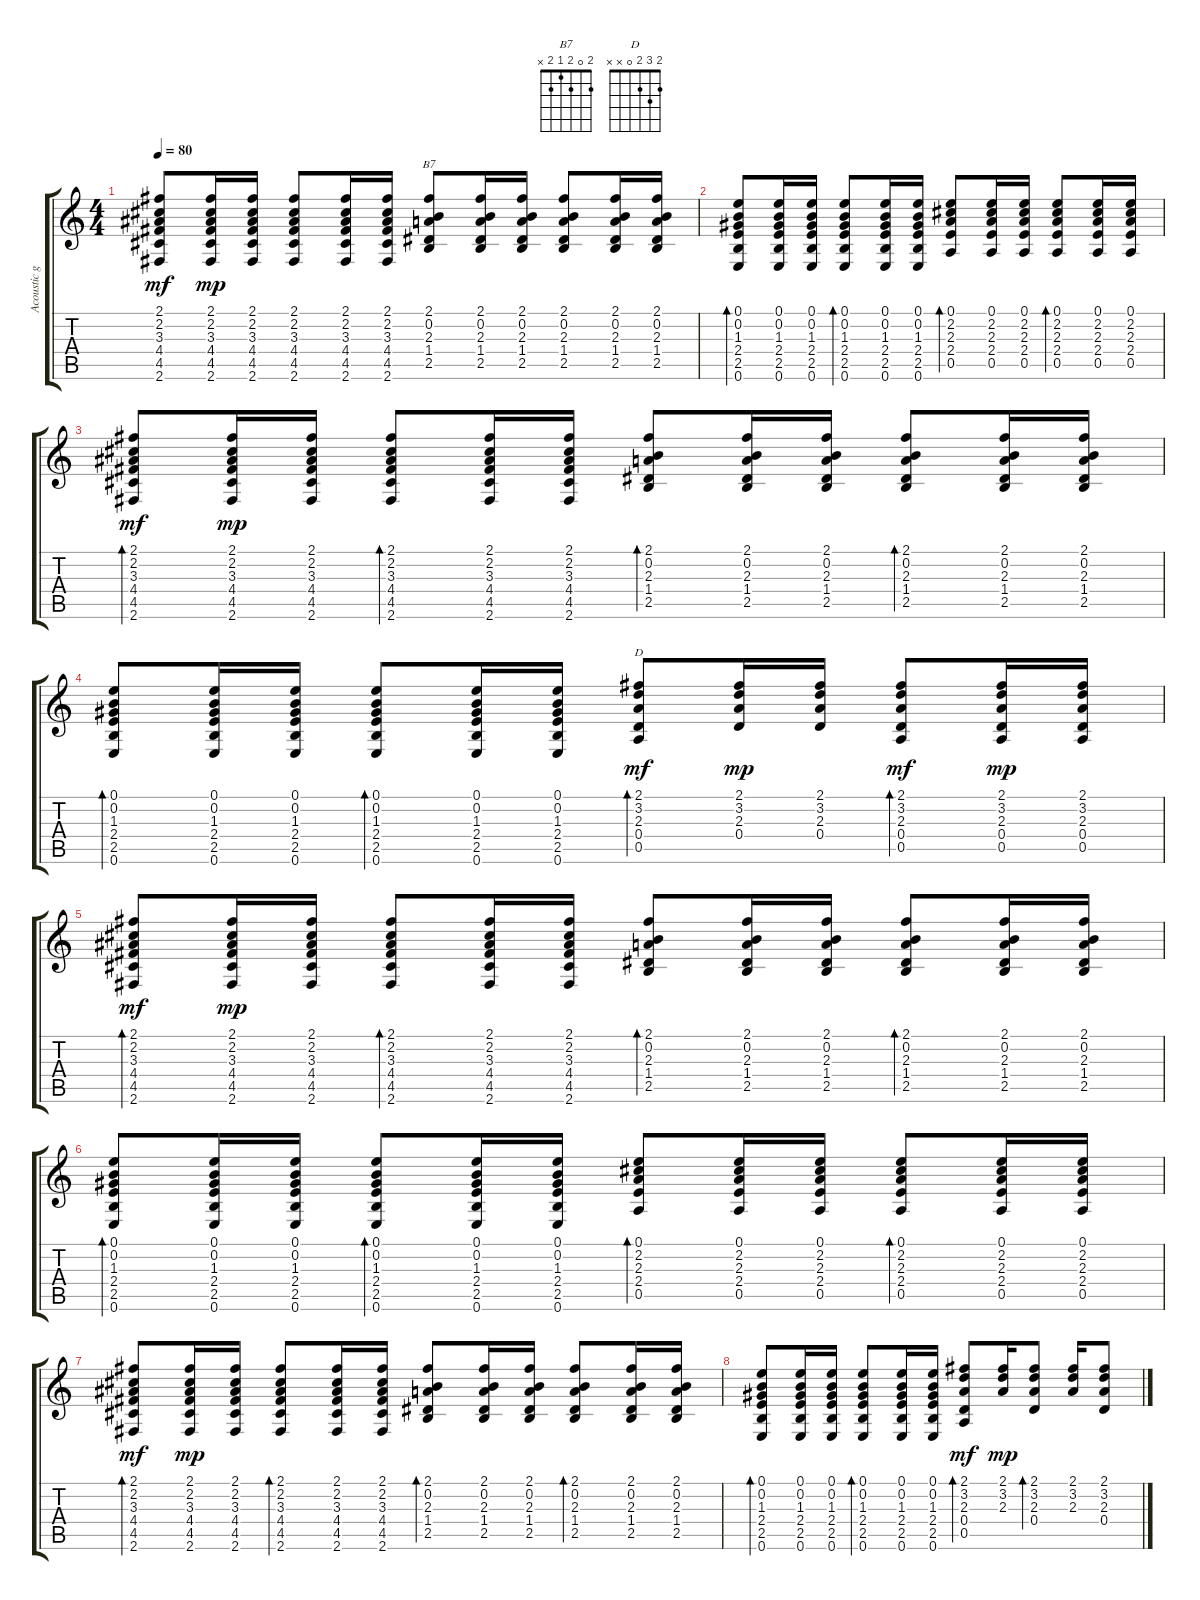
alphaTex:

\track ("Acoustic guitar (steel)" "Acoustic g") {instrument acousticguitarsteel}
\staff {score tabs}
\tuning (E4 B3 G3 D3 A2 E2) {hide}
\chord ("B7" 2 0 2 1 2 x)
\chord ("D" 2 3 2 0 x x)
\ts (4 4)
\tempo 80
\clef g2
\ks c
(2.1 2.2 3.3 4.4 4.5 2.6).8{dy mf} (2.1 2.2 3.3 4.4 4.5 2.6).16{dy mp} (2.1 2.2 3.3 4.4 4.5 2.6).16 (2.1 2.2 3.3 4.4 4.5 2.6).8 (2.1 2.2 3.3 4.4 4.5 2.6).16 (2.1 2.2 3.3 4.4 4.5 2.6).16 (2.1 0.2 2.3 1.4 2.5).8{ch "B7"} (2.1 0.2 2.3 1.4 2.5).16 (2.1 0.2 2.3 1.4 2.5).16 (2.1 0.2 2.3 1.4 2.5).8 (2.1 0.2 2.3 1.4 2.5).16 (2.1 0.2 2.3 1.4 2.5).16 |
(0.1 0.2 1.3 2.4 2.5 0.6).8{bd 30} (0.1 0.2 1.3 2.4 2.5 0.6).16 (0.1 0.2 1.3 2.4 2.5 0.6).16 (0.1 0.2 1.3 2.4 2.5 0.6).8{bd 30} (0.1 0.2 1.3 2.4 2.5 0.6).16 (0.1 0.2 1.3 2.4 2.5 0.6).16 (0.1 2.2 2.3 2.4 0.5).8{bd 30} (0.1 2.2 2.3 2.4 0.5).16 (0.1 2.2 2.3 2.4 0.5).16 (0.1 2.2 2.3 2.4 0.5).8{bd 30} (0.1 2.2 2.3 2.4 0.5).16 (0.1 2.2 2.3 2.4 0.5).16 |
(2.1 2.2 3.3 4.4 4.5 2.6).8{bd 30 dy mf} (2.1 2.2 3.3 4.4 4.5 2.6).16{dy mp} (2.1 2.2 3.3 4.4 4.5 2.6).16 (2.1 2.2 3.3 4.4 4.5 2.6).8{bd 30} (2.1 2.2 3.3 4.4 4.5 2.6).16 (2.1 2.2 3.3 4.4 4.5 2.6).16 (2.1 0.2 2.3 1.4 2.5).8{bd 30} (2.1 0.2 2.3 1.4 2.5).16 (2.1 0.2 2.3 1.4 2.5).16 (2.1 0.2 2.3 1.4 2.5).8{bd 30} (2.1 0.2 2.3 1.4 2.5).16 (2.1 0.2 2.3 1.4 2.5).16 |
(0.1 0.2 1.3 2.4 2.5 0.6).8{bd 30} (0.1 0.2 1.3 2.4 2.5 0.6).16 (0.1 0.2 1.3 2.4 2.5 0.6).16 (0.1 0.2 1.3 2.4 2.5 0.6).8{bd 30} (0.1 0.2 1.3 2.4 2.5 0.6).16 (0.1 0.2 1.3 2.4 2.5 0.6).16 (2.1 3.2 2.3 0.4 0.5).8{bd 30 ch "D" dy mf} (2.1 3.2 2.3 0.4).16{dy mp} (2.1 3.2 2.3 0.4).16 (2.1 3.2 2.3 0.4 0.5).8{bd 30 dy mf} (2.1 3.2 2.3 0.4 0.5).16{dy mp} (2.1 3.2 2.3 0.4 0.5).16 |
(2.1 2.2 3.3 4.4 4.5 2.6).8{bd 30 dy mf} (2.1 2.2 3.3 4.4 4.5 2.6).16{dy mp} (2.1 2.2 3.3 4.4 4.5 2.6).16 (2.1 2.2 3.3 4.4 4.5 2.6).8{bd 30} (2.1 2.2 3.3 4.4 4.5 2.6).16 (2.1 2.2 3.3 4.4 4.5 2.6).16 (2.1 0.2 2.3 1.4 2.5).8{bd 30} (2.1 0.2 2.3 1.4 2.5).16 (2.1 0.2 2.3 1.4 2.5).16 (2.1 0.2 2.3 1.4 2.5).8{bd 30} (2.1 0.2 2.3 1.4 2.5).16 (2.1 0.2 2.3 1.4 2.5).16 |
(0.1 0.2 1.3 2.4 2.5 0.6).8{bd 30} (0.1 0.2 1.3 2.4 2.5 0.6).16 (0.1 0.2 1.3 2.4 2.5 0.6).16 (0.1 0.2 1.3 2.4 2.5 0.6).8{bd 30} (0.1 0.2 1.3 2.4 2.5 0.6).16 (0.1 0.2 1.3 2.4 2.5 0.6).16 (0.1 2.2 2.3 2.4 0.5).8{bd 30} (0.1 2.2 2.3 2.4 0.5).16 (0.1 2.2 2.3 2.4 0.5).16 (0.1 2.2 2.3 2.4 0.5).8{bd 30} (0.1 2.2 2.3 2.4 0.5).16 (0.1 2.2 2.3 2.4 0.5).16 |
(2.1 2.2 3.3 4.4 4.5 2.6).8{bd 30 dy mf} (2.1 2.2 3.3 4.4 4.5 2.6).16{dy mp} (2.1 2.2 3.3 4.4 4.5 2.6).16 (2.1 2.2 3.3 4.4 4.5 2.6).8{bd 30} (2.1 2.2 3.3 4.4 4.5 2.6).16 (2.1 2.2 3.3 4.4 4.5 2.6).16 (2.1 0.2 2.3 1.4 2.5).8{bd 30} (2.1 0.2 2.3 1.4 2.5).16 (2.1 0.2 2.3 1.4 2.5).16 (2.1 0.2 2.3 1.4 2.5).8{bd 30} (2.1 0.2 2.3 1.4 2.5).16 (2.1 0.2 2.3 1.4 2.5).16 |
(0.1 0.2 1.3 2.4 2.5 0.6).8{bd 30} (0.1 0.2 1.3 2.4 2.5 0.6).16 (0.1 0.2 1.3 2.4 2.5 0.6).16 (0.1 0.2 1.3 2.4 2.5 0.6).8{bd 30} (0.1 0.2 1.3 2.4 2.5 0.6).16 (0.1 0.2 1.3 2.4 2.5 0.6).16 (2.1 3.2 2.3 0.4 0.5).8{bd 30 dy mf} (2.1 3.2 2.3).16{dy mp} (2.1 3.2 2.3 0.4).8{bd 30} (2.1 3.2 2.3).16 (2.1 3.2 2.3 0.4).8
